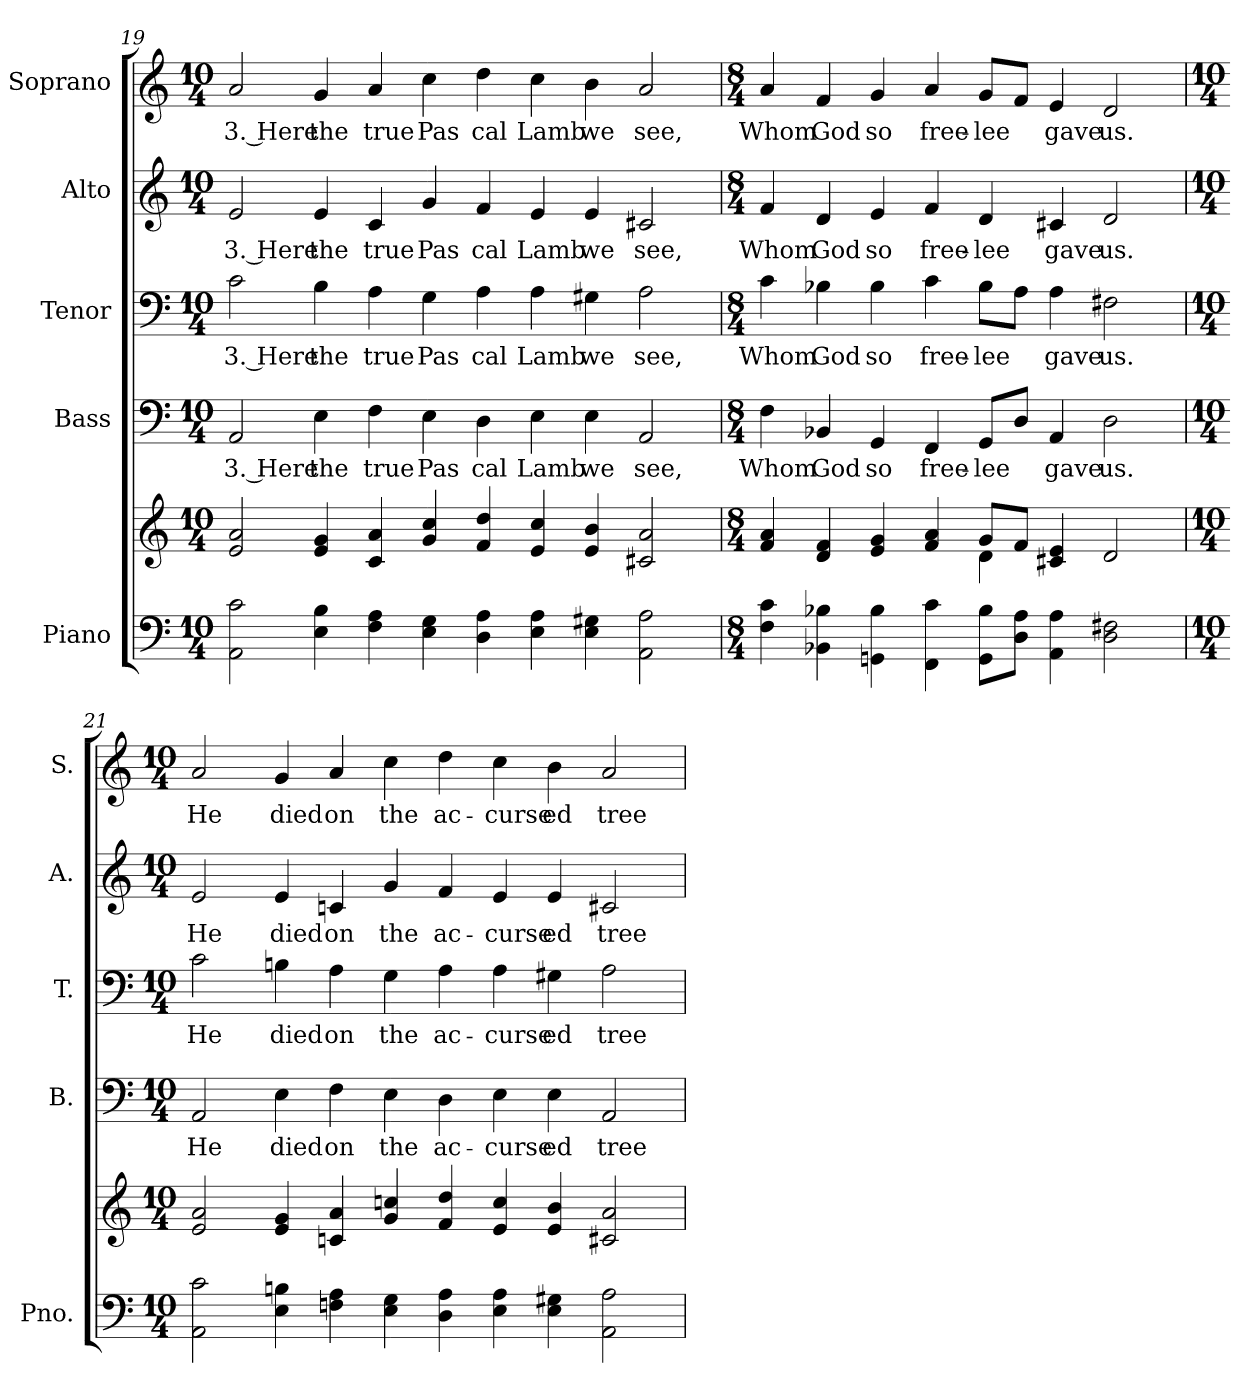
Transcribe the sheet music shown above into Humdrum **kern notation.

**kern	**kern	**kern	**text	**kern	**text	**kern	**text	**kern	**text
*part5	*part5	*part4	*part4	*part3	*part3	*part2	*part2	*part1	*part1
*staff6	*staff5	*staff4	*staff4	*staff3	*staff3	*staff2	*staff2	*staff1	*staff1
*I"Piano	*	*I"Bass	*	*I"Tenor	*	*I"Alto	*	*I"Soprano	*
*I'Pno.	*	*I'B.	*	*I'T.	*	*I'A.	*	*I'S.	*
!!LO:PB:g=z
*clefF4	*clefG2	*clefF4	*	*clefF4	*	*clefG2	*	*clefG2	*
*k[]	*k[]	*k[]	*	*k[]	*	*k[]	*	*k[]	*
*C:	*C:	*C:	*	*C:	*	*C:	*	*C:	*
*M10/4	*M10/4	*M10/4	*	*M10/4	*	*M10/4	*	*M10/4	*
=19	=19	=19	=19	=19	=19	=19	=19	=19	=19
!	!	!	!LO:LY:b:color=#000000	!	!	!	!	!	!
!	!	!	!	!	!LO:LY:b:color=#000000	!	!	!	!
!	!	!	!	!	!	!	!LO:LY:b:color=#000000	!	!
!	!	!	!	!	!	!	!	!	!LO:LY:b:color=#000000
2AAi\ 2ci	2ei/ 2ai	2AAi/	3. Here	2ci\	3. Here	2ei/	3. Here	2ai/	3. Here
!	!	!	!LO:LY:b:color=#000000	!	!	!	!	!	!
!	!	!	!	!	!LO:LY:b:color=#000000	!	!	!	!
!	!	!	!	!	!	!	!LO:LY:b:color=#000000	!	!
!	!	!	!	!	!	!	!	!	!LO:LY:b:color=#000000
4Ei\ 4Bi	4ei/ 4gi	4Ei\	the	4Bi\	the	4ei/	the	4gi/	the
!	!	!	!LO:LY:b:color=#000000	!	!	!	!	!	!
!	!	!	!	!	!LO:LY:b:color=#000000	!	!	!	!
!	!	!	!	!	!	!	!LO:LY:b:color=#000000	!	!
!	!	!	!	!	!	!	!	!	!LO:LY:b:color=#000000
4Fi\ 4Ai	4ci/ 4ai	4Fi\	true	4Ai\	true	4ci/	true	4ai/	true
!	!	!	!LO:LY:b:color=#000000	!	!	!	!	!	!
!	!	!	!	!	!LO:LY:b:color=#000000	!	!	!	!
!	!	!	!	!	!	!	!LO:LY:b:color=#000000	!	!
!	!	!	!	!	!	!	!	!	!LO:LY:b:color=#000000
4Ei\ 4Gi	4gi/ 4cci	4Ei\	Pas	4Gi\	Pas	4gi/	Pas	4cci\	Pas
!	!	!	!LO:LY:b:color=#000000	!	!	!	!	!	!
!	!	!	!	!	!LO:LY:b:color=#000000	!	!	!	!
!	!	!	!	!	!	!	!LO:LY:b:color=#000000	!	!
!	!	!	!	!	!	!	!	!	!LO:LY:b:color=#000000
4Di\ 4Ai	4fi/ 4ddi	4Di\	cal	4Ai\	cal	4fi/	cal	4ddi\	cal
!	!	!	!LO:LY:b:color=#000000	!	!	!	!	!	!
!	!	!	!	!	!LO:LY:b:color=#000000	!	!	!	!
!	!	!	!	!	!	!	!LO:LY:b:color=#000000	!	!
!	!	!	!	!	!	!	!	!	!LO:LY:b:color=#000000
4Ei\ 4Ai	4ei/ 4cci	4Ei\	Lamb	4Ai\	Lamb	4ei/	Lamb	4cci\	Lamb
!	!	!	!LO:LY:b:color=#000000	!	!	!	!	!	!
!	!	!	!	!	!LO:LY:b:color=#000000	!	!	!	!
!	!	!	!	!	!	!	!LO:LY:b:color=#000000	!	!
!	!	!	!	!	!	!	!	!	!LO:LY:b:color=#000000
4Ei\ 4G#Xi	4ei/ 4bi	4Ei\	we	4G#Xi\	we	4ei/	we	4bi\	we
!	!	!	!LO:LY:b:color=#000000	!	!	!	!	!	!
!	!	!	!	!	!LO:LY:b:color=#000000	!	!	!	!
!	!	!	!	!	!	!	!LO:LY:b:color=#000000	!	!
!	!	!	!	!	!	!	!	!	!LO:LY:b:color=#000000
2AAi\ 2Ai	2c#Xi/ 2ai	2AAi/	see,	2Ai\	see,	2c#Xi/	see,	2ai/	see,
!!LO:PB:g=z
=20	=20	=20	=20	=20	=20	=20	=20	=20	=20
*M8/4	*M8/4	*M8/4	*	*M8/4	*	*M8/4	*	*M8/4	*
*	*^	*	*	*	*	*	*	*	*
!	!	!	!	!LO:LY:b:color=#000000	!	!	!	!	!	!
!	!	!	!	!	!	!LO:LY:b:color=#000000	!	!	!	!
!	!	!	!	!	!	!	!	!LO:LY:b:color=#000000	!	!
!	!	!	!	!	!	!	!	!	!	!LO:LY:b:color=#000000
4Fi\ 4ci	4fi/ 4ai	1ryy	4Fi\	Whom	4ci\	Whom	4fi/	Whom	4ai/	Whom
!	!	!	!	!LO:LY:b:color=#000000	!	!	!	!	!	!
!	!	!	!	!	!	!LO:LY:b:color=#000000	!	!	!	!
!	!	!	!	!	!	!	!	!LO:LY:b:color=#000000	!	!
!	!	!	!	!	!	!	!	!	!	!LO:LY:b:color=#000000
4BB-Xi\ 4B-Xi	4di/ 4fi	.	4BB-Xi/	God	4B-Xi\	God	4di/	God	4fi/	God
!	!	!	!	!LO:LY:b:color=#000000	!	!	!	!	!	!
!	!	!	!	!	!	!LO:LY:b:color=#000000	!	!	!	!
!	!	!	!	!	!	!	!	!LO:LY:b:color=#000000	!	!
!	!	!	!	!	!	!	!	!	!	!LO:LY:b:color=#000000
4GGni\ 4B-i	4ei/ 4gi	.	4GGi/	so	4B-i\	so	4ei/	so	4gi/	so
!	!	!	!	!LO:LY:b:color=#000000	!	!	!	!	!	!
!	!	!	!	!	!	!LO:LY:b:color=#000000	!	!	!	!
!	!	!	!	!	!	!	!	!LO:LY:b:color=#000000	!	!
!	!	!	!	!	!	!	!	!	!	!LO:LY:b:color=#000000
4FFi\ 4ci	4fi/ 4ai	.	4FFi/	free-	4ci\	free-	4fi/	free-	4ai/	free-
!	!	!	!	!LO:LY:b:color=#000000	!	!	!	!	!	!
!	!	!	!	!	!	!LO:LY:b:color=#000000	!	!	!	!
!	!	!	!	!	!	!	!	!LO:LY:b:color=#000000	!	!
!	!	!	!	!	!	!	!	!	!	!LO:LY:b:color=#000000
8GGi\ 8B-iL	8gi/L	4di\	8GGi/L	-lee	8B-i\L	-lee	4di/	-lee	8gi/L	-lee
8Di\ 8AiJ	8fi/J	.	8Di/J	.	8Ai\J	.	.	.	8fi/J	.
!	!	!	!	!LO:LY:b:color=#000000	!	!	!	!	!	!
!	!	!	!	!	!	!LO:LY:b:color=#000000	!	!	!	!
!	!	!	!	!	!	!	!	!LO:LY:b:color=#000000	!	!
!	!	!	!	!	!	!	!	!	!	!LO:LY:b:color=#000000
4AAi\ 4Ai	4c#Xi/ 4ei	4ryy	4AAi/	gave	4Ai\	gave	4c#Xi/	gave	4ei/	gave
!	!	!	!	!LO:LY:b:color=#000000	!	!	!	!	!	!
!	!	!	!	!	!	!LO:LY:b:color=#000000	!	!	!	!
!	!	!	!	!	!	!	!	!LO:LY:b:color=#000000	!	!
!	!	!	!	!	!	!	!	!	!	!LO:LY:b:color=#000000
2Di\ 2F#Xi	2di/	2ryy	2Di\	us.	2F#Xi\	us.	2di/	us.	2di/	us.
*	*v	*v	*	*	*	*	*	*	*	*
!!LO:PB:g=z
=21	=21	=21	=21	=21	=21	=21	=21	=21	=21
*M10/4	*M10/4	*M10/4	*	*M10/4	*	*M10/4	*	*M10/4	*
*	*^	*	*	*	*	*	*	*	*
!	!	!	!	!LO:LY:b:color=#000000	!	!	!	!	!	!
*	*v	*v	*	*	*	*	*	*	*	*
*	*^	*	*	*	*	*	*	*	*
!	!	!	!	!	!	!LO:LY:b:color=#000000	!	!	!	!
*	*v	*v	*	*	*	*	*	*	*	*
*	*^	*	*	*	*	*	*	*	*
!	!	!	!	!	!	!	!	!LO:LY:b:color=#000000	!	!
*	*v	*v	*	*	*	*	*	*	*	*
*	*^	*	*	*	*	*	*	*	*
!	!	!	!	!	!	!	!	!	!	!LO:LY:b:color=#000000
*	*v	*v	*	*	*	*	*	*	*	*
2AAi\ 2ci	2ei/ 2ai	2AAi/	He	2ci\	He	2ei/	He	2ai/	He
!	!	!	!LO:LY:b:color=#000000	!	!	!	!	!	!
!	!	!	!	!	!LO:LY:b:color=#000000	!	!	!	!
!	!	!	!	!	!	!	!LO:LY:b:color=#000000	!	!
!	!	!	!	!	!	!	!	!	!LO:LY:b:color=#000000
4Ei\ 4Bni	4ei/ 4gi	4Ei\	died	4Bni\	died	4ei/	died	4gi/	died
!	!	!	!LO:LY:b:color=#000000	!	!	!	!	!	!
!	!	!	!	!	!LO:LY:b:color=#000000	!	!	!	!
!	!	!	!	!	!	!	!LO:LY:b:color=#000000	!	!
!	!	!	!	!	!	!	!	!	!LO:LY:b:color=#000000
4Fni\ 4Ai	4cni/ 4ai	4Fi\	on	4Ai\	on	4cni/	on	4ai/	on
!	!	!	!LO:LY:b:color=#000000	!	!	!	!	!	!
!	!	!	!	!	!LO:LY:b:color=#000000	!	!	!	!
!	!	!	!	!	!	!	!LO:LY:b:color=#000000	!	!
!	!	!	!	!	!	!	!	!	!LO:LY:b:color=#000000
4Ei\ 4Gi	4gi/ 4ccni	4Ei\	the	4Gi\	the	4gi/	the	4cci\	the
!	!	!	!LO:LY:b:color=#000000	!	!	!	!	!	!
!	!	!	!	!	!LO:LY:b:color=#000000	!	!	!	!
!	!	!	!	!	!	!	!LO:LY:b:color=#000000	!	!
!	!	!	!	!	!	!	!	!	!LO:LY:b:color=#000000
4Di\ 4Ai	4fi/ 4ddi	4Di\	ac-	4Ai\	ac-	4fi/	ac-	4ddi\	ac-
!	!	!	!LO:LY:b:color=#000000	!	!	!	!	!	!
!	!	!	!	!	!LO:LY:b:color=#000000	!	!	!	!
!	!	!	!	!	!	!	!LO:LY:b:color=#000000	!	!
!	!	!	!	!	!	!	!	!	!LO:LY:b:color=#000000
4Ei\ 4Ai	4ei/ 4cci	4Ei\	-curse	4Ai\	-curse	4ei/	-curse	4cci\	-curse
!	!	!	!LO:LY:b:color=#000000	!	!	!	!	!	!
!	!	!	!	!	!LO:LY:b:color=#000000	!	!	!	!
!	!	!	!	!	!	!	!LO:LY:b:color=#000000	!	!
!	!	!	!	!	!	!	!	!	!LO:LY:b:color=#000000
4Ei\ 4G#Xi	4ei/ 4bi	4Ei\	ed	4G#Xi\	ed	4ei/	ed	4bi\	ed
!	!	!	!LO:LY:b:color=#000000	!	!	!	!	!	!
!	!	!	!	!	!LO:LY:b:color=#000000	!	!	!	!
!	!	!	!	!	!	!	!LO:LY:b:color=#000000	!	!
!	!	!	!	!	!	!	!	!	!LO:LY:b:color=#000000
2AAi\ 2Ai	2c#Xi/ 2ai	2AAi/	tree	2Ai\	tree	2c#Xi/	tree	2ai/	tree
=	=	=	=	=	=	=	=	=	=
*-	*-	*-	*-	*-	*-	*-	*-	*-	*-
